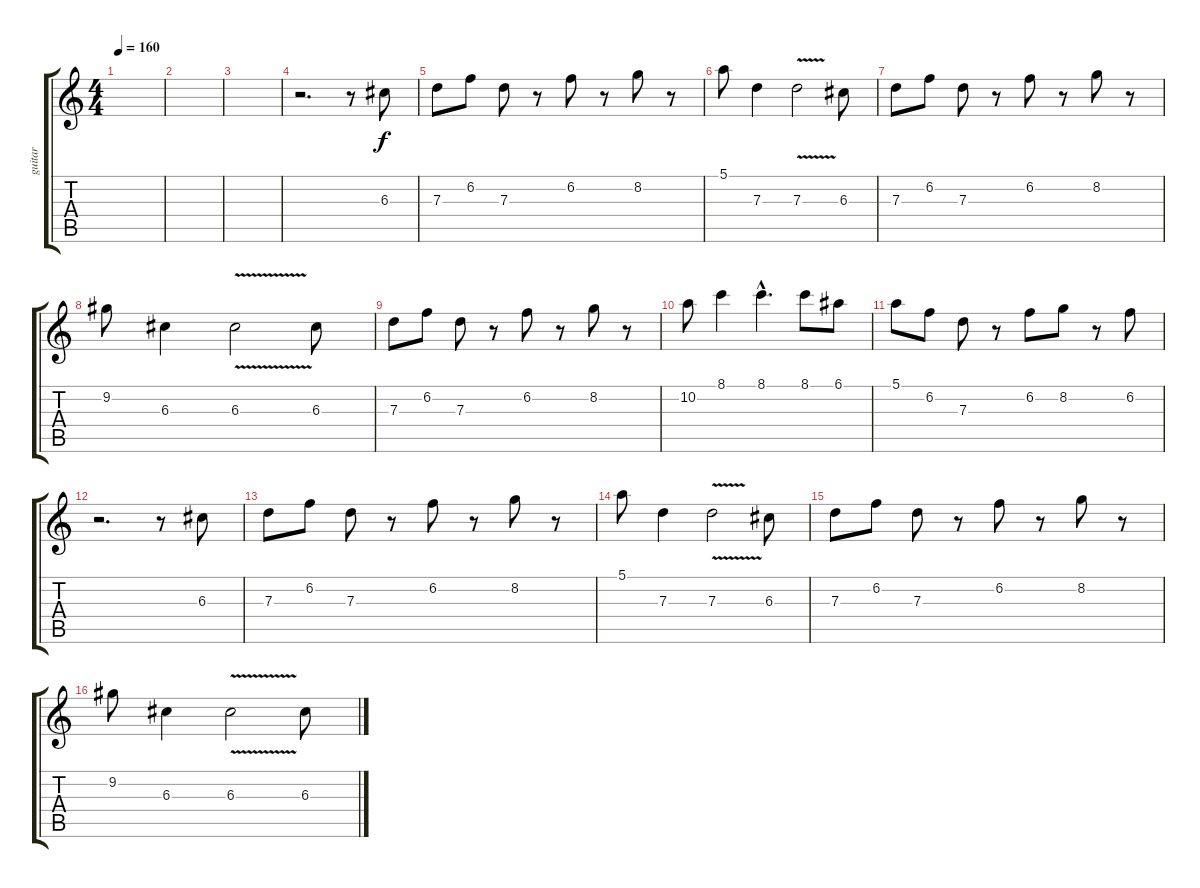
\track ("guitar" "guitar") {instrument electricguitarjazz}
\staff {score tabs}
\tuning (E4 B3 G3 D3 A2 E2) {hide}
\ts (4 4)
\tempo 160
\clef g2
\ks c
|
|
|
r.2{d} r.8 6.3.8 |
7.3.8 6.2.8 7.3.8 r.8 6.2.8 r.8 8.2.8 r.8 |
5.1.8 7.3.4 7.3{v}.2 6.3.8 |
7.3.8 6.2.8 7.3.8 r.8 6.2.8 r.8 8.2.8 r.8 |
9.2.8 6.3.4 6.3{v}.2 6.3.8 |
7.3.8 6.2.8 7.3.8 r.8 6.2.8 r.8 8.2.8 r.8 |
10.2.8 8.1.4 8.1{hac}.4{d} 8.1.8 6.1.8 |
5.1.8 6.2.8 7.3.8 r.8 6.2.8 8.2.8 r.8 6.2.8 |
r.2{d} r.8 6.3.8 |
7.3.8 6.2.8 7.3.8 r.8 6.2.8 r.8 8.2.8 r.8 |
5.1.8 7.3.4 7.3{v}.2 6.3.8 |
7.3.8 6.2.8 7.3.8 r.8 6.2.8 r.8 8.2.8 r.8 |
9.2.8 6.3.4 6.3{v}.2 6.3.8
